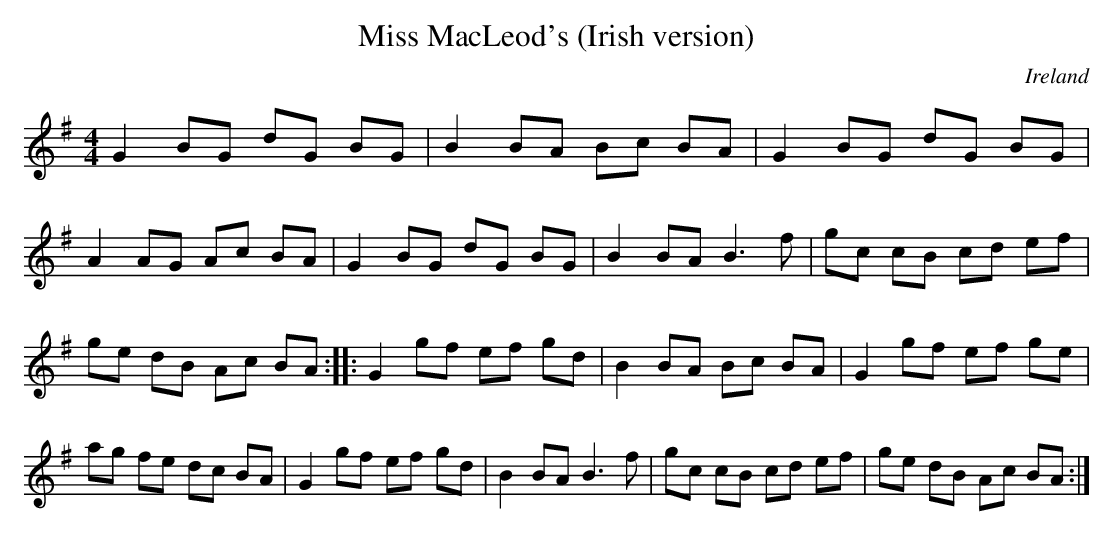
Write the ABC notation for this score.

X:1
T:Miss MacLeod's (Irish version)
M:4/4
O:Ireland
O:England
K:G major
G2 BG dG BG|B2 BA Bc BA|\
G2 BG dG BG|A2 AG Ac BA|\
G2 BG dG BG|B2 BA B3 f|\
gc cB cd ef| ge dB Ac BA:|\
|:G2 gf ef gd|B2 BA Bc BA| \
G2 gf ef ge|ag fe dc BA| \
G2 gf ef gd|B2 BA B3 f| \
gc cB cd ef|ge dB Ac BA :|
